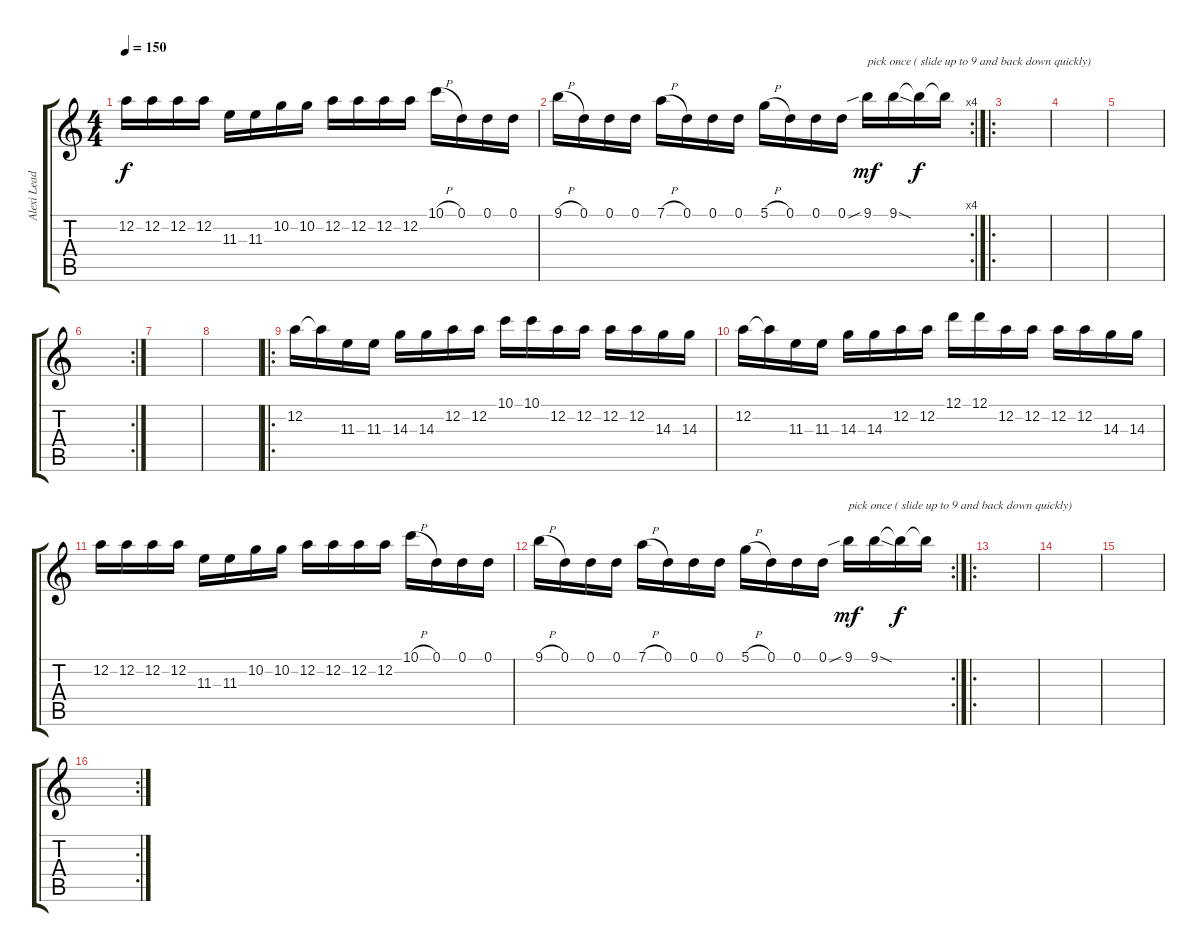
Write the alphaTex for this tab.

\track ("Alexi Lead" "Alexi Lead") {instrument distortionguitar}
\staff {score tabs}
\tuning (D4 A3 F3 C3 G2 D2) {hide}
\ts (4 4)
\tempo 150
\clef g2
\ks c
12.2.16{dy f} 12.2.16 12.2.16 12.2.16 11.3.16 11.3.16 10.2.16 10.2.16 12.2.16 12.2.16 12.2.16 12.2.16 10.1{h}.16 0.1.16 0.1.16 0.1.16 |
\rc 4
9.1{h}.16 0.1.16 0.1.16 0.1.16 7.1{h}.16 0.1.16 0.1.16 0.1.16 5.1{h}.16 0.1.16 0.1.16 0.1.16 9.1{sib}.16{txt "pick once ( slide up to 9 and back down quickly)" dy mf} 9.1{sod}.16 9.1{t}.16{dy f} 9.1{t}.16 |
\ro
|
|
|
\rc 2
|
|
|
\ro
12.2.16{volume 16} 12.2{t}.16 11.3.16 11.3.16 14.3.16 14.3.16 12.2.16 12.2.16 10.1.16 10.1.16 12.2.16 12.2.16 12.2.16 12.2.16 14.3.16 14.3.16 |
12.2.16{volume 16} 12.2{t}.16 11.3.16 11.3.16 14.3.16 14.3.16 12.2.16 12.2.16 12.1.16 12.1.16 12.2.16 12.2.16 12.2.16 12.2.16 14.3.16 14.3.16 |
12.2.16 12.2.16 12.2.16 12.2.16 11.3.16 11.3.16 10.2.16 10.2.16 12.2.16 12.2.16 12.2.16 12.2.16 10.1{h}.16 0.1.16 0.1.16 0.1.16 |
\rc 2
9.1{h}.16 0.1.16 0.1.16 0.1.16 7.1{h}.16 0.1.16 0.1.16 0.1.16 5.1{h}.16 0.1.16 0.1.16 0.1.16 9.1{sib}.16{txt "pick once ( slide up to 9 and back down quickly)" dy mf} 9.1{sod}.16 9.1{t}.16{dy f} 9.1{t}.16 |
\ro
|
|
|
\rc 2
